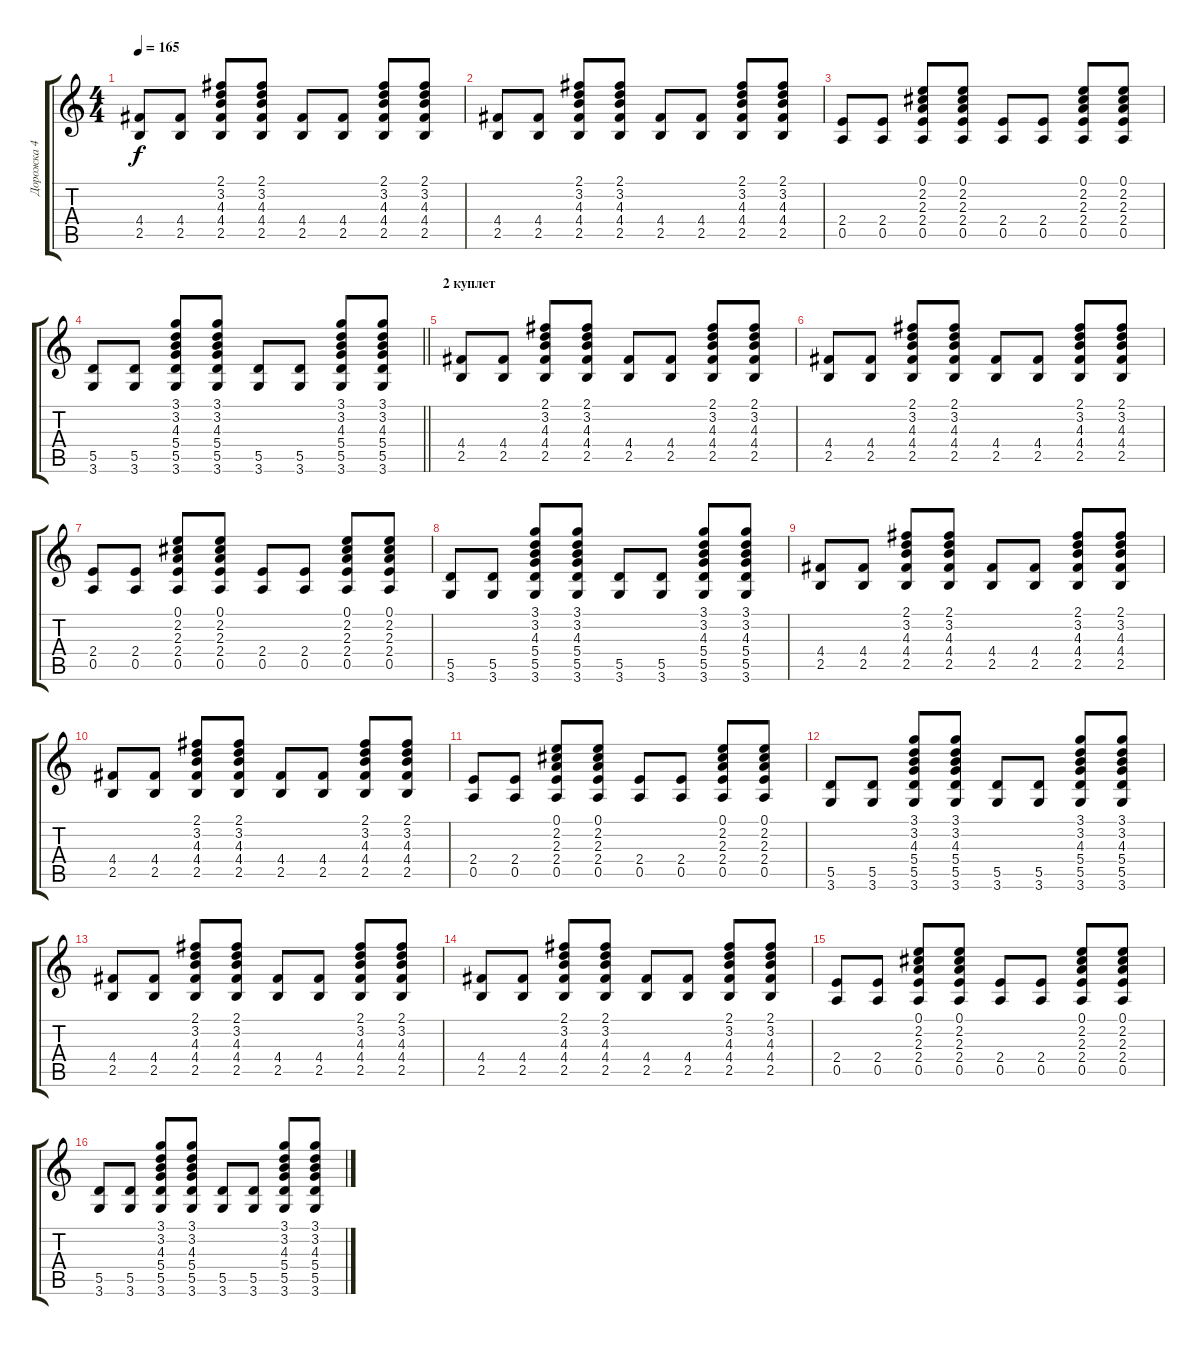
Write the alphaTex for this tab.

\track ("Дорожка 4" "Дорожка 4") {instrument acousticguitarsteel}
\staff {score tabs}
\tuning (E4 B3 G3 D3 A2 E2) {hide}
\ts (4 4)
\tempo 165
\clef g2
\ks c
(4.4 2.5).8{dy f} (4.4 2.5).8 (2.1 3.2 4.3 4.4 2.5).8 (2.1 3.2 4.3 4.4 2.5).8 (4.4 2.5).8 (4.4 2.5).8 (2.1 3.2 4.3 4.4 2.5).8 (2.1 3.2 4.3 4.4 2.5).8 |
(4.4 2.5).8 (4.4 2.5).8 (2.1 3.2 4.3 4.4 2.5).8 (2.1 3.2 4.3 4.4 2.5).8 (4.4 2.5).8 (4.4 2.5).8 (2.1 3.2 4.3 4.4 2.5).8 (2.1 3.2 4.3 4.4 2.5).8 |
(2.4 0.5).8 (2.4 0.5).8 (0.1 2.2 2.3 2.4 0.5).8 (0.1 2.2 2.3 2.4 0.5).8 (2.4 0.5).8 (2.4 0.5).8 (0.1 2.2 2.3 2.4 0.5).8 (0.1 2.2 2.3 2.4 0.5).8 |
\barLineRight lightlight
(5.5 3.6).8 (5.5 3.6).8 (3.1 3.2 4.3 5.4 5.5 3.6).8 (3.1 3.2 4.3 5.4 5.5 3.6).8 (5.5 3.6).8 (5.5 3.6).8 (3.1 3.2 4.3 5.4 5.5 3.6).8 (3.1 3.2 4.3 5.4 5.5 3.6).8 |
\section ("" "2 куплет")
(4.4 2.5).8 (4.4 2.5).8 (2.1 3.2 4.3 4.4 2.5).8 (2.1 3.2 4.3 4.4 2.5).8 (4.4 2.5).8 (4.4 2.5).8 (2.1 3.2 4.3 4.4 2.5).8 (2.1 3.2 4.3 4.4 2.5).8 |
(4.4 2.5).8 (4.4 2.5).8 (2.1 3.2 4.3 4.4 2.5).8 (2.1 3.2 4.3 4.4 2.5).8 (4.4 2.5).8 (4.4 2.5).8 (2.1 3.2 4.3 4.4 2.5).8 (2.1 3.2 4.3 4.4 2.5).8 |
(2.4 0.5).8 (2.4 0.5).8 (0.1 2.2 2.3 2.4 0.5).8 (0.1 2.2 2.3 2.4 0.5).8 (2.4 0.5).8 (2.4 0.5).8 (0.1 2.2 2.3 2.4 0.5).8 (0.1 2.2 2.3 2.4 0.5).8 |
(5.5 3.6).8 (5.5 3.6).8 (3.1 3.2 4.3 5.4 5.5 3.6).8 (3.1 3.2 4.3 5.4 5.5 3.6).8 (5.5 3.6).8 (5.5 3.6).8 (3.1 3.2 4.3 5.4 5.5 3.6).8 (3.1 3.2 4.3 5.4 5.5 3.6).8 |
(4.4 2.5).8 (4.4 2.5).8 (2.1 3.2 4.3 4.4 2.5).8 (2.1 3.2 4.3 4.4 2.5).8 (4.4 2.5).8 (4.4 2.5).8 (2.1 3.2 4.3 4.4 2.5).8 (2.1 3.2 4.3 4.4 2.5).8 |
(4.4 2.5).8 (4.4 2.5).8 (2.1 3.2 4.3 4.4 2.5).8 (2.1 3.2 4.3 4.4 2.5).8 (4.4 2.5).8 (4.4 2.5).8 (2.1 3.2 4.3 4.4 2.5).8 (2.1 3.2 4.3 4.4 2.5).8 |
(2.4 0.5).8 (2.4 0.5).8 (0.1 2.2 2.3 2.4 0.5).8 (0.1 2.2 2.3 2.4 0.5).8 (2.4 0.5).8 (2.4 0.5).8 (0.1 2.2 2.3 2.4 0.5).8 (0.1 2.2 2.3 2.4 0.5).8 |
(5.5 3.6).8 (5.5 3.6).8 (3.1 3.2 4.3 5.4 5.5 3.6).8 (3.1 3.2 4.3 5.4 5.5 3.6).8 (5.5 3.6).8 (5.5 3.6).8 (3.1 3.2 4.3 5.4 5.5 3.6).8 (3.1 3.2 4.3 5.4 5.5 3.6).8 |
(4.4 2.5).8 (4.4 2.5).8 (2.1 3.2 4.3 4.4 2.5).8 (2.1 3.2 4.3 4.4 2.5).8 (4.4 2.5).8 (4.4 2.5).8 (2.1 3.2 4.3 4.4 2.5).8 (2.1 3.2 4.3 4.4 2.5).8 |
(4.4 2.5).8 (4.4 2.5).8 (2.1 3.2 4.3 4.4 2.5).8 (2.1 3.2 4.3 4.4 2.5).8 (4.4 2.5).8 (4.4 2.5).8 (2.1 3.2 4.3 4.4 2.5).8 (2.1 3.2 4.3 4.4 2.5).8 |
(2.4 0.5).8 (2.4 0.5).8 (0.1 2.2 2.3 2.4 0.5).8 (0.1 2.2 2.3 2.4 0.5).8 (2.4 0.5).8 (2.4 0.5).8 (0.1 2.2 2.3 2.4 0.5).8 (0.1 2.2 2.3 2.4 0.5).8 |
(5.5 3.6).8 (5.5 3.6).8 (3.1 3.2 4.3 5.4 5.5 3.6).8 (3.1 3.2 4.3 5.4 5.5 3.6).8 (5.5 3.6).8 (5.5 3.6).8 (3.1 3.2 4.3 5.4 5.5 3.6).8 (3.1 3.2 4.3 5.4 5.5 3.6).8
